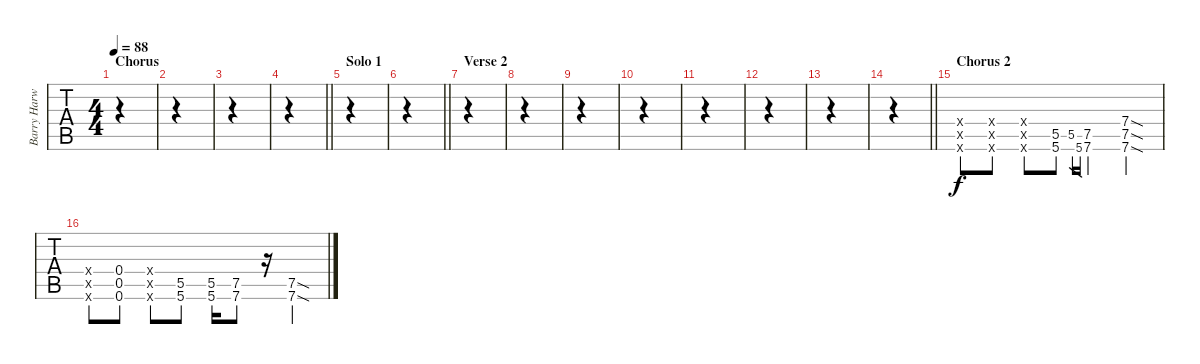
\track ("Barry Harwood - Rhythm fills" "Barry Harw") {instrument overdrivenguitar}
\staff {tabs}
\tuning (E4 B3 G3 D3 A2 D2) {hide}
\ts (4 4)
\section ("" "Chorus")
\tempo 88
\clef g2
\ks c
|
|
|
\barLineRight lightlight
|
\section ("" "Solo 1")
|
\barLineRight lightlight
|
\section ("" "Verse 2")
|
|
|
|
|
|
|
\barLineRight lightlight
|
\section ("" "Chorus 2")
(10.4{x} 10.5{x} 10.6{x}).8{balance 16 instrument lead2sawtooth} (12.4{x} 12.5{x} 12.6{x}).8 (0.4{x} 0.5{x} 0.6{x}).8 (5.5 5.6).8 5.5.16{gr} 5.6.16{gr} (7.5 7.6).4 (7.4{sod} 7.5{sod} 7.6{sod}).4 |
(10.4{x} 10.5{x} 10.6{x}).8 (0.4 0.5 0.6).8 (0.4{x} 0.5{x} 0.6{x}).8 (5.5 5.6).8 (5.5 5.6).16 (7.5 7.6).8 r.16 (7.5{sod} 7.6{sod}).4
